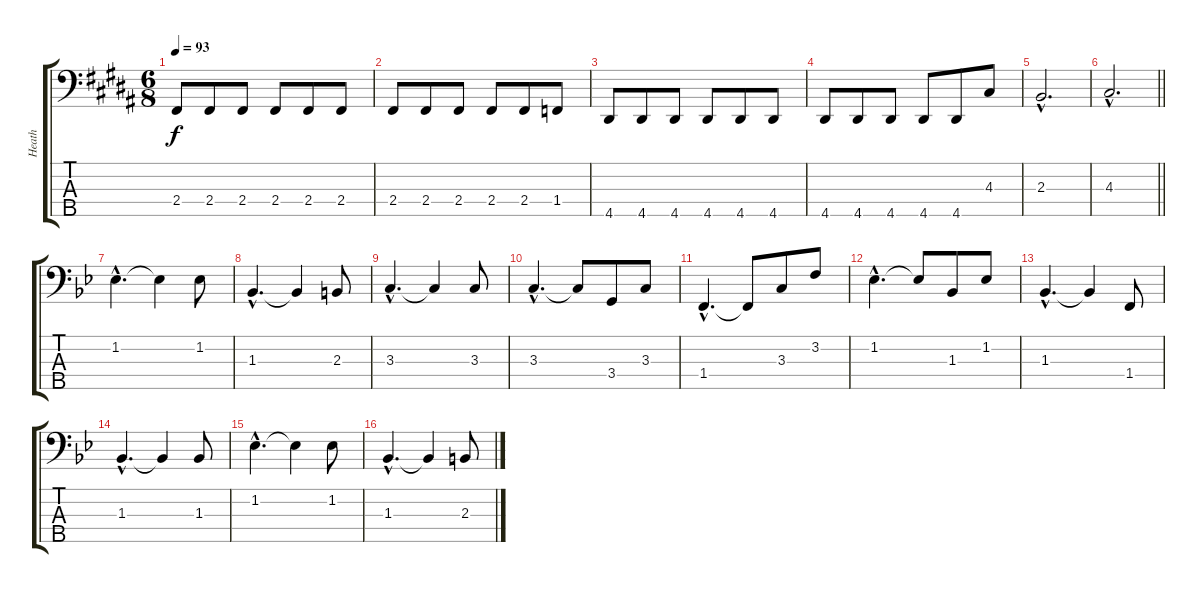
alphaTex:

\track ("Heath" "Heath") {instrument electricbassfinger}
\staff {score tabs}
\tuning (G2 D2 A1 E1 B0) {hide}
\ts (6 8)
\tempo 93
\clef f4
\ks b
2.4.8{dy f} 2.4.8 2.4.8 2.4.8 2.4.8 2.4.8 |
2.4.8 2.4.8 2.4.8 2.4.8 2.4.8 1.4.8 |
4.5.8 4.5.8 4.5.8 4.5.8 4.5.8 4.5.8 |
4.5.8 4.5.8 4.5.8 4.5.8 4.5.8 4.3.8 |
2.3{hac}.2{d} |
\barLineRight lightlight
4.3{hac}.2{d} |
\ks bb
1.2{hac}.4{d} 1.2{t}.4 1.2.8 |
1.3{hac}.4{d} 1.3{t}.4 2.3.8 |
3.3{hac}.4{d} 3.3{t}.4 3.3.8 |
3.3{hac}.4{d} 3.3{t}.8 3.4.8 3.3.8 |
1.4{hac}.4{d} 1.4{t}.8 3.3.8 3.2.8 |
1.2{hac}.4{d} 1.2{t}.8 1.3.8 1.2.8 |
1.3{hac}.4{d} 1.3{t}.4 1.4.8 |
1.3{hac}.4{d} 1.3{t}.4 1.3.8 |
1.2{hac}.4{d} 1.2{t}.4 1.2.8 |
1.3{hac}.4{d} 1.3{t}.4 2.3.8
